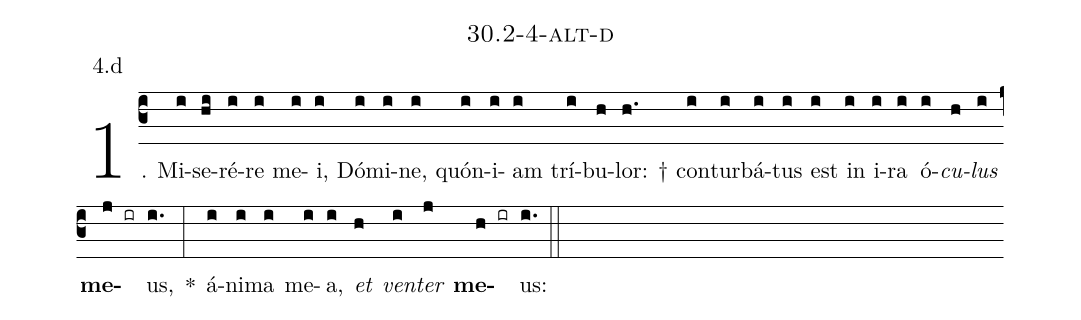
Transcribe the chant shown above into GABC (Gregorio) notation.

name: 30.2-4-alt-d;
annotation: 4.d;
%%
(c3)1. Mi(i)se(hi)ré(i)re(i) me(i)i,(i) Dó(i)mi(i)ne,(i) quón(i)i(i)am(i) trí(i)bu(h)lor: †(h.) con(i)tur(i)bá(i)tus(i) est(i) in(i) i(i)ra(i) ó(i)<i>cu</i>(h)<i>lus</i>(i) <b>me</b>(j ir)us,(i.) *(:) á(i)ni(i)ma(i) me(i)a,(i) <i>et</i>(h) <i>ven</i>(i)<i>ter</i>(j) <b>me</b>(h ir)us:(i.) (::)
